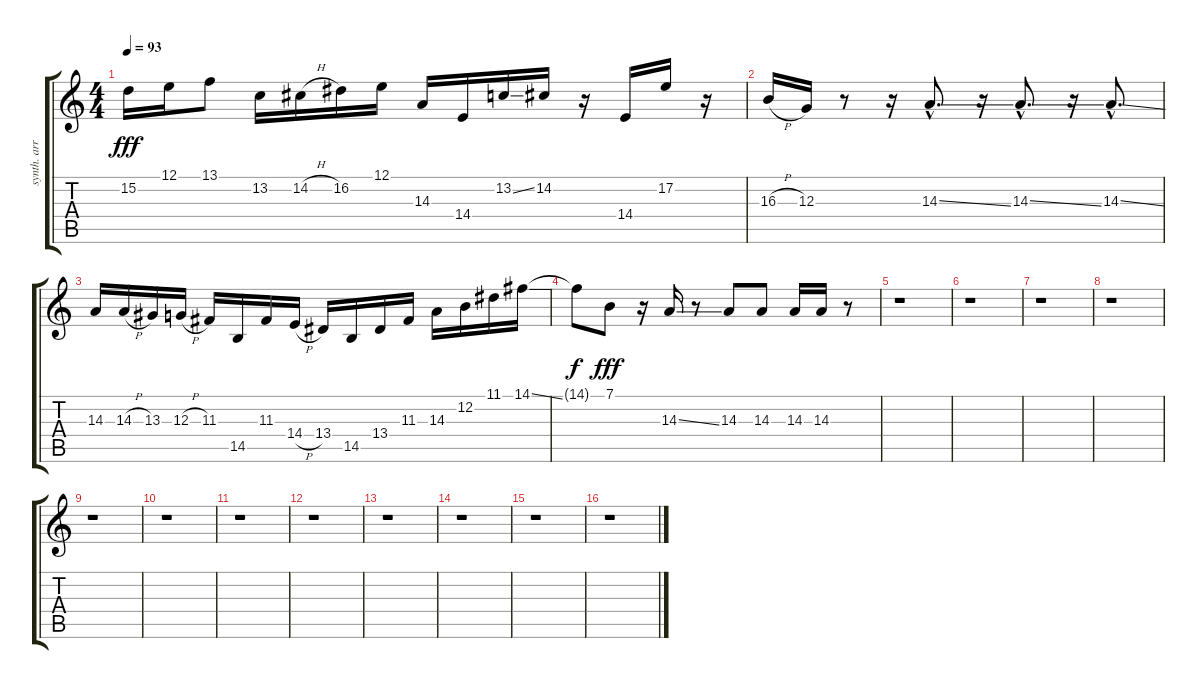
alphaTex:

\track ("synth. arranged" "synth. arr") {instrument brightacousticpiano}
\staff {score tabs}
\tuning (E4 B3 G3 D3 A2 E2) {hide}
\ts (4 4)
\tempo 93
\clef g2
\ks c
15.2.16{dy fff} 12.1.16 13.1.8 13.2.16 14.2{h}.16 16.2.16 12.1.16 14.3.16 14.4.16 13.2{ss}.16 14.2.16 r.16 14.4.16 17.2.16 r.16 |
16.3{h}.16 12.3.16 r.8 r.16 14.3{ss hac}.8{d} r.16 14.3{ss hac}.8{d} r.16 14.3{ss hac}.8{d} |
14.3.16 14.3{h}.16 13.3.16 12.3{h}.16 11.3.16 14.5.16 11.3.16 14.4{h}.16 13.4.16 14.5.16 13.4.16 11.3.16 14.3.16 12.2.16 11.1.16 14.1{ss}.16 |
14.1{t}.8{dy f} 7.1.8{dy fff} r.16 14.3{ss}.16 r.8 14.3.8 14.3.8 14.3.16 14.3.16 r.8 |
r.1 |
r.1 |
r.1 |
r.1 |
r.1 |
r.1 |
r.1 |
r.1 |
r.1 |
r.1 |
r.1 |
r.1
